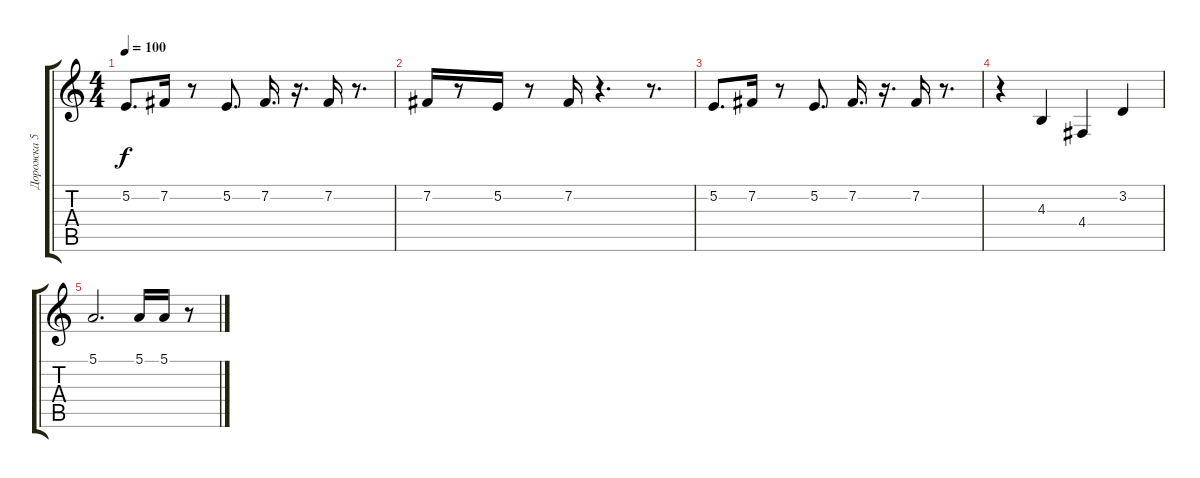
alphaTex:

\track ("Дорожка 5" "Дорожка 5") {instrument lead1square}
\staff {score tabs}
\tuning (E4 B3 G3 D3 A2 E2) {hide}
\ts (4 4)
\tempo 100
\clef g2
\ks c
5.2.8{d dy f} 7.2.16 r.8 5.2.8{d} 7.2.16{d} r.16{d} 7.2.16 r.8{d} |
7.2.16 r.8 5.2.16 r.8 7.2.16 r.4{d} r.8{d} |
5.2.8{d} 7.2.16 r.8 5.2.8{d} 7.2.16{d} r.16{d} 7.2.16 r.8{d} |
r.4 4.3.4 4.4.4 3.2.4 |
5.1.2{d} 5.1.16 5.1.16 r.8
